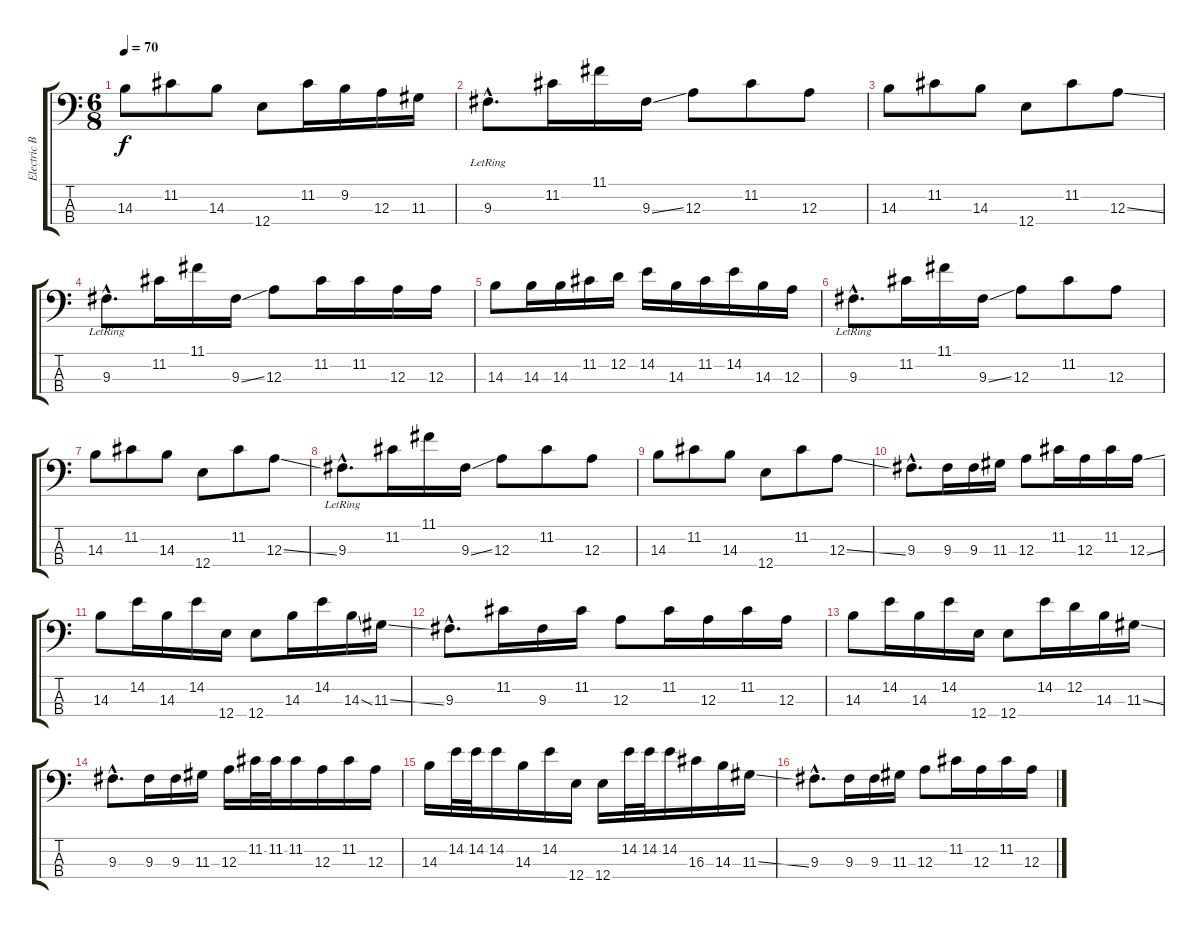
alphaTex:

\track ("Electric Bass (Jason Newsted)" "Electric B") {instrument electricbasspick}
\staff {score tabs}
\tuning (G2 D2 A1 E1) {hide}
\ts (6 8)
\tempo 70
\clef f4
\ks c
14.3.8{dy f} 11.2.8 14.3.8 12.4.8 11.2.16 9.2.16 12.3.16 11.3.16 |
9.3{hac lr}.8{d} 11.2.16 11.1.16 9.3{ss}.16 12.3.8 11.2.8 12.3.8 |
14.3.8 11.2.8 14.3.8 12.4.8 11.2.8 12.3{ss}.8 |
9.3{hac lr}.8{d} 11.2.16 11.1.16 9.3{ss}.16 12.3.8 11.2.16 11.2.16 12.3.16 12.3.16 |
14.3.8 14.3.16 14.3.16 11.2.16 12.2.16 14.2.16 14.3.16 11.2.16 14.2.16 14.3.16 12.3.16 |
9.3{hac lr}.8{d} 11.2.16 11.1.16 9.3{ss}.16 12.3.8 11.2.8 12.3.8 |
14.3.8 11.2.8 14.3.8 12.4.8 11.2.8 12.3{ss}.8 |
9.3{hac lr}.8{d} 11.2.16 11.1.16 9.3{ss}.16 12.3.8 11.2.8 12.3.8 |
14.3.8 11.2.8 14.3.8 12.4.8 11.2.8 12.3{ss}.8 |
9.3{hac}.8{d} 9.3.16 9.3.16 11.3.16 12.3.8 11.2.16 12.3.16 11.2.16 12.3{ss}.16 |
14.3.8 14.2.16 14.3.16 14.2.16 12.4.16 12.4.8 14.3.16 14.2.16 14.3{ss}.16 11.3{ss}.16 |
9.3{hac}.8{d} 11.2.16 9.3.16 11.2.16 12.3.8 11.2.16 12.3.16 11.2.16 12.3.16 |
14.3.8 14.2.16 14.3.16 14.2.16 12.4.16 12.4.8 14.2.16 12.2.16 14.3.16 11.3{ss}.16 |
9.3{hac}.8{d} 9.3.16 9.3.16 11.3.16 12.3.16 11.2.32 11.2.32 11.2.16 12.3.16 11.2.16 12.3.16 |
14.3.16 14.2.32 14.2.32 14.2.16 14.3.16 14.2.16 12.4.16 12.4.16 14.2.32 14.2.32 14.2.16 16.3.16 14.3.16 11.3{ss}.16 |
9.3{hac}.8{d} 9.3.16 9.3.16 11.3.16 12.3.8 11.2.16 12.3.16 11.2.16 12.3.16
